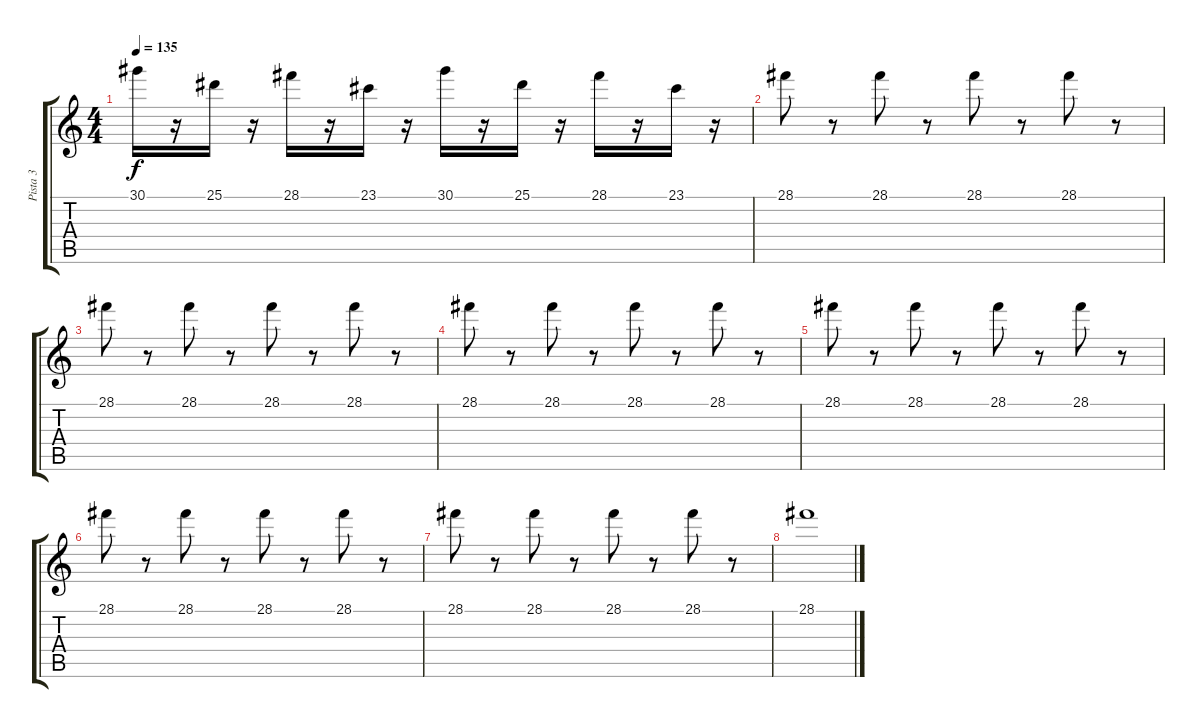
\track ("Pista 3" "Pista 3") {instrument marimba}
\staff {score tabs}
\tuning (D4 A3 F3 C3 G2 D2) {hide}
\ts (4 4)
\tempo 135
\clef g2
\ks c
30.1.16{dy f} r.16 25.1.16 r.16 28.1.16 r.16 23.1.16 r.16 30.1.16 r.16 25.1.16 r.16 28.1.16 r.16 23.1.16 r.16 |
28.1.8 r.8 28.1.8 r.8 28.1.8 r.8 28.1.8 r.8 |
28.1.8 r.8 28.1.8 r.8 28.1.8 r.8 28.1.8 r.8 |
28.1.8 r.8 28.1.8 r.8 28.1.8 r.8 28.1.8 r.8 |
28.1.8 r.8 28.1.8 r.8 28.1.8 r.8 28.1.8 r.8 |
28.1.8 r.8 28.1.8 r.8 28.1.8 r.8 28.1.8 r.8 |
28.1.8 r.8 28.1.8 r.8 28.1.8 r.8 28.1.8 r.8 |
28.1.1
